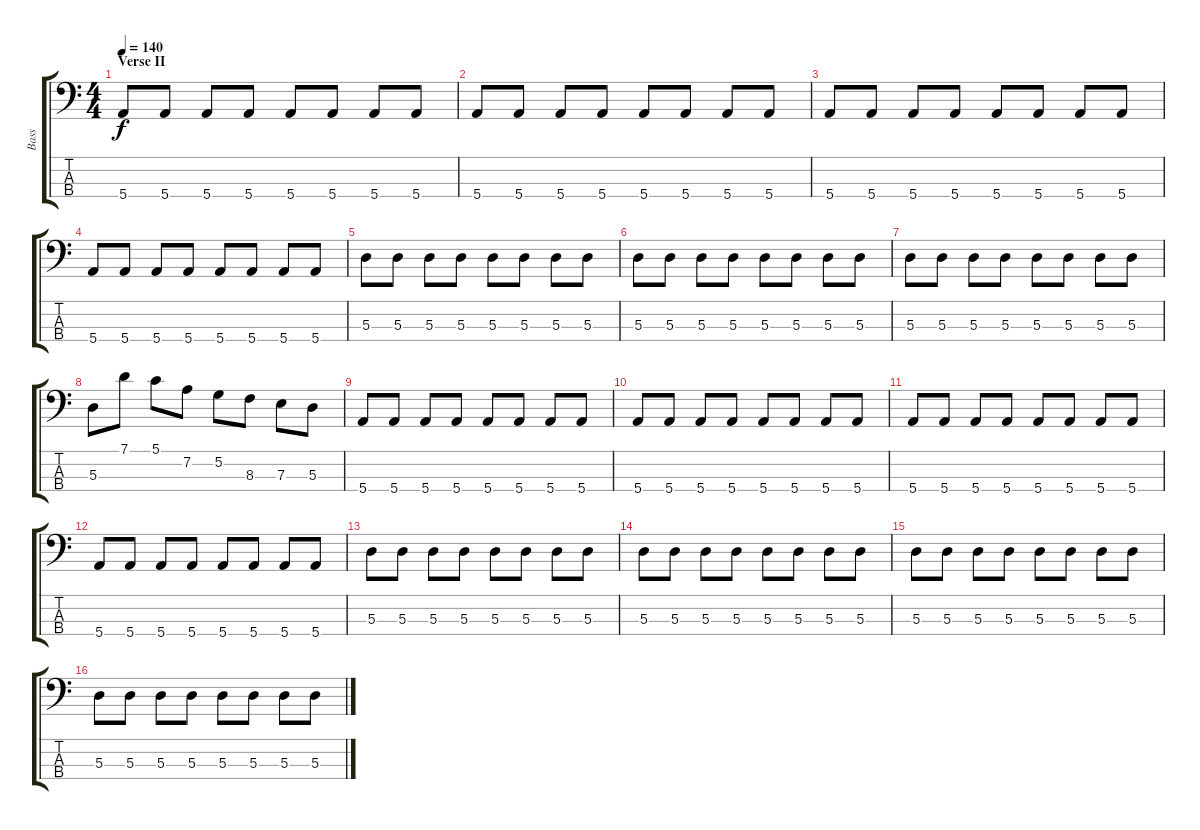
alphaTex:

\track ("Bass" "Bass") {instrument electricbassfinger}
\staff {score tabs}
\tuning (G2 D2 A1 E1) {hide}
\ts (4 4)
\section ("" "Verse II")
\tempo 140
\clef f4
\ks c
5.4.8{dy f} 5.4.8 5.4.8 5.4.8 5.4.8 5.4.8 5.4.8 5.4.8 |
5.4.8 5.4.8 5.4.8 5.4.8 5.4.8 5.4.8 5.4.8 5.4.8 |
5.4.8 5.4.8 5.4.8 5.4.8 5.4.8 5.4.8 5.4.8 5.4.8 |
5.4.8 5.4.8 5.4.8 5.4.8 5.4.8 5.4.8 5.4.8 5.4.8 |
5.3.8 5.3.8 5.3.8 5.3.8 5.3.8 5.3.8 5.3.8 5.3.8 |
5.3.8 5.3.8 5.3.8 5.3.8 5.3.8 5.3.8 5.3.8 5.3.8 |
5.3.8 5.3.8 5.3.8 5.3.8 5.3.8 5.3.8 5.3.8 5.3.8 |
5.3.8 7.1.8 5.1.8 7.2.8 5.2.8 8.3.8 7.3.8 5.3.8 |
5.4.8 5.4.8 5.4.8 5.4.8 5.4.8 5.4.8 5.4.8 5.4.8 |
5.4.8 5.4.8 5.4.8 5.4.8 5.4.8 5.4.8 5.4.8 5.4.8 |
5.4.8 5.4.8 5.4.8 5.4.8 5.4.8 5.4.8 5.4.8 5.4.8 |
5.4.8 5.4.8 5.4.8 5.4.8 5.4.8 5.4.8 5.4.8 5.4.8 |
5.3.8 5.3.8 5.3.8 5.3.8 5.3.8 5.3.8 5.3.8 5.3.8 |
5.3.8 5.3.8 5.3.8 5.3.8 5.3.8 5.3.8 5.3.8 5.3.8 |
5.3.8 5.3.8 5.3.8 5.3.8 5.3.8 5.3.8 5.3.8 5.3.8 |
5.3.8 5.3.8 5.3.8 5.3.8 5.3.8 5.3.8 5.3.8 5.3.8
